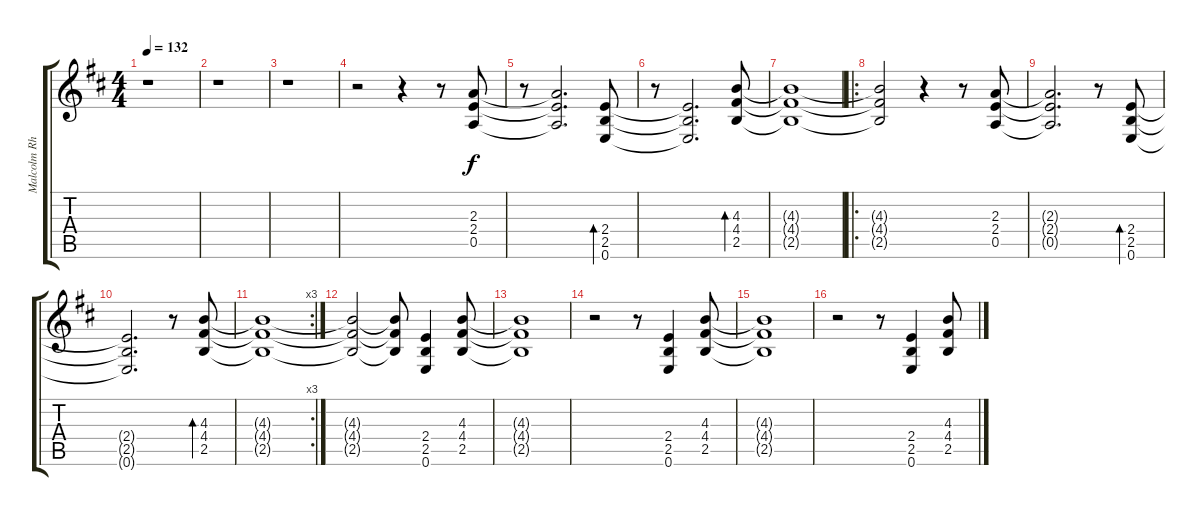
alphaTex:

\track ("Malcolm Rhythm" "Malcolm Rh") {instrument distortionguitar}
\staff {score tabs}
\tuning (E4 B3 G3 D3 A2 E2) {hide}
\ts (4 4)
\tempo 132
\clef g2
\ks d
r.1{dy f instrument distortionguitar} |
r.1 |
r.1 |
r.2 r.4 r.8 (2.3 2.4 0.5).8 |
r.8 (2.3{t} 2.4{t} 0.5{t}).2{d} (2.4 2.5 0.6).8{bd 30} |
r.8 (2.4{t} 2.5{t} 0.6{t}).2{d} (4.3 4.4 2.5).8{bd 30} |
(4.3{t} 4.4{t} 2.5{t}).1 |
\ro
(4.3{t} 4.4{t} 2.5{t}).2 r.4 r.8 (2.3 2.4 0.5).8 |
(2.3{t} 2.4{t} 0.5{t}).2{d} r.8 (2.4 2.5 0.6).8{bd 30} |
(2.4{t} 2.5{t} 0.6{t}).2{d} r.8 (4.3 4.4 2.5).8{bd 30} |
\rc 3
(4.3{t} 4.4{t} 2.5{t}).1 |
(4.3{t} 4.4{t} 2.5{t}).2 (4.3{t} 4.4{t} 2.5{t}).8 (2.4 2.5 0.6).4 (4.3 4.4 2.5).8 |
(4.3{t} 4.4{t} 2.5{t}).1 |
r.2 r.8 (2.4 2.5 0.6).4 (4.3 4.4 2.5).8 |
(4.3{t} 4.4{t} 2.5{t}).1 |
r.2 r.8 (2.4 2.5 0.6).4 (4.3 4.4 2.5).8
